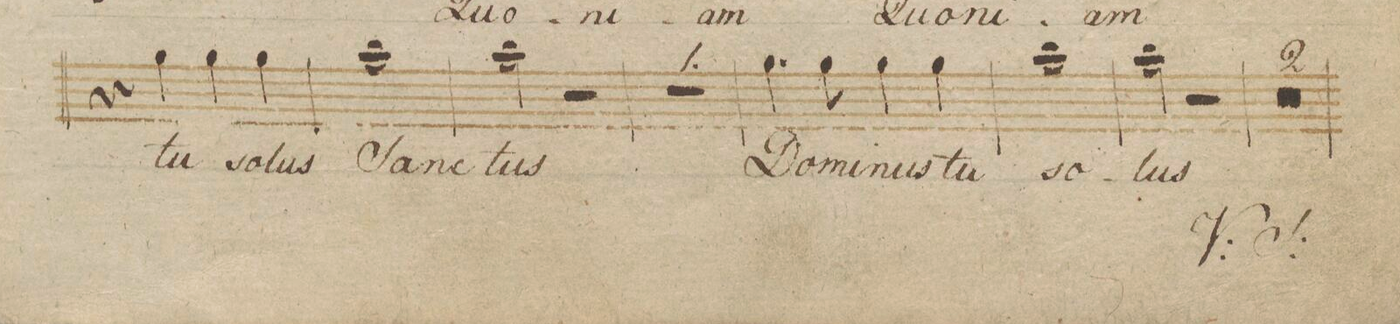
**kern	**text	**dynam
*I"Canto	*	*
*clefC1	*	*
*k[b-]	*	*
*met(c)	*	*
*M4/4	*	*
4r	.	.
4ee\	tu	.
4ee\	so-	.
4ee\	-lus	.
=135	=135	=135
1ff	Sanc-	.
=136	=136	=136
2ff\	-tus	.
2r	.	.
=137	=137	=137
1r	.	.
=138	=138	=138
4.ee\	Do-	.
8ee\	-mi-	.
4ee\	-nus	.
4ee\	tu	.
=139	=139	=139
1ff	so-	.
=140	=140	=140
2ff\	-lus	.
2r	.	.
=141	=141	=141
0r	.	.
=142	=142	=142
=143	=143	=143
*-	*-	*-
